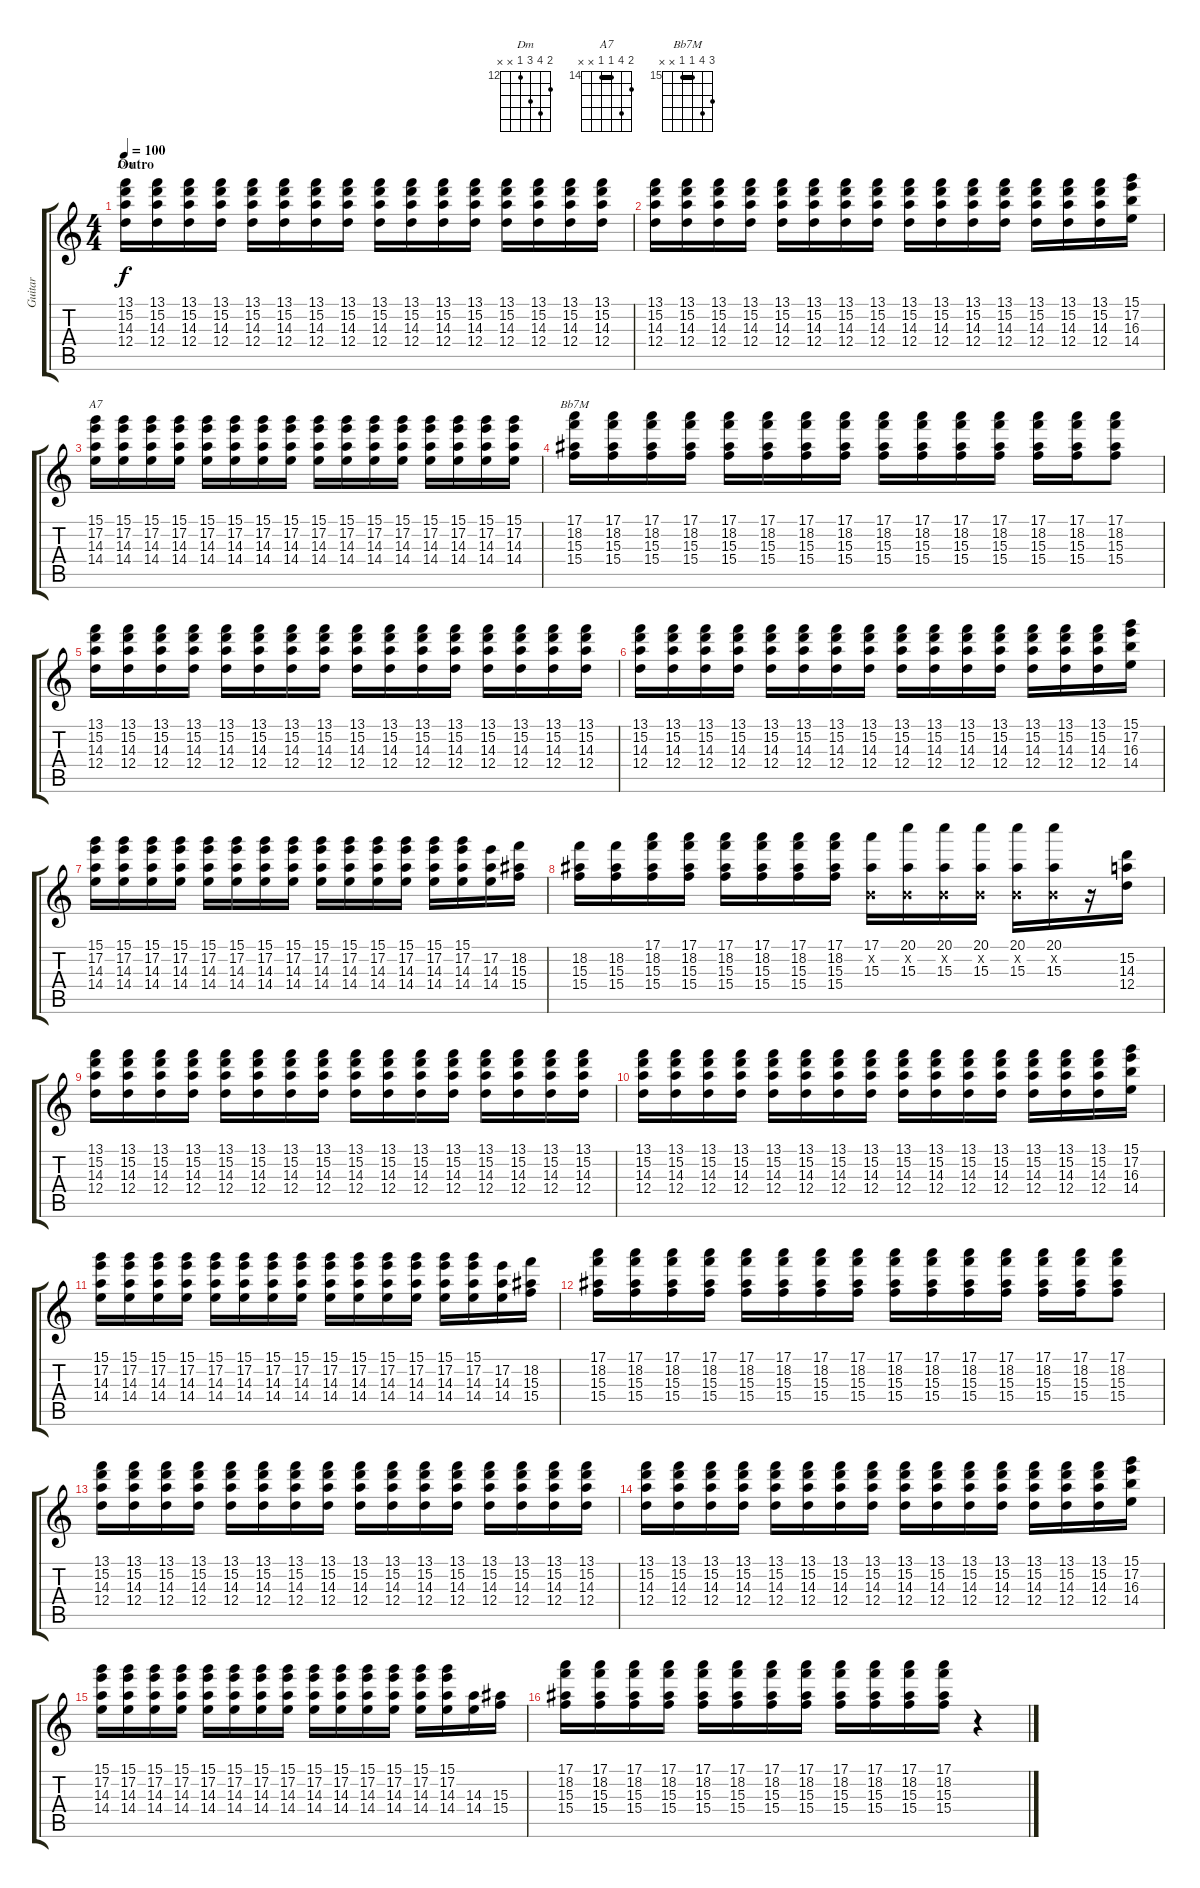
\track ("Guitar" "Guitar") {instrument overdrivenguitar}
\staff {score tabs}
\tuning (E4 B3 G3 D3 A2 E2) {hide}
\chord ("Dm" 13 15 14 12 x x) {firstfret 12}
\chord ("A7" 15 17 14 14 x x) {firstfret 14 barre 14}
\chord ("Bb7M" 17 18 15 15 x x) {firstfret 15 barre 15}
\ts (4 4)
\section ("" "Outro")
\tempo 100
\clef g2
\ks c
(13.1 15.2 14.3 12.4).16{ch "Dm" dy f} (13.1 15.2 14.3 12.4).16 (13.1 15.2 14.3 12.4).16 (13.1 15.2 14.3 12.4).16 (13.1 15.2 14.3 12.4).16 (13.1 15.2 14.3 12.4).16 (13.1 15.2 14.3 12.4).16 (13.1 15.2 14.3 12.4).16 (13.1 15.2 14.3 12.4).16 (13.1 15.2 14.3 12.4).16 (13.1 15.2 14.3 12.4).16 (13.1 15.2 14.3 12.4).16 (13.1 15.2 14.3 12.4).16 (13.1 15.2 14.3 12.4).16 (13.1 15.2 14.3 12.4).16 (13.1 15.2 14.3 12.4).16 |
(13.1 15.2 14.3 12.4).16 (13.1 15.2 14.3 12.4).16 (13.1 15.2 14.3 12.4).16 (13.1 15.2 14.3 12.4).16 (13.1 15.2 14.3 12.4).16 (13.1 15.2 14.3 12.4).16 (13.1 15.2 14.3 12.4).16 (13.1 15.2 14.3 12.4).16 (13.1 15.2 14.3 12.4).16 (13.1 15.2 14.3 12.4).16 (13.1 15.2 14.3 12.4).16 (13.1 15.2 14.3 12.4).16 (13.1 15.2 14.3 12.4).16 (13.1 15.2 14.3 12.4).16 (13.1 15.2 14.3 12.4).16 (15.1 17.2 16.3 14.4).16 |
(15.1 17.2 14.3 14.4).16{ch "A7"} (15.1 17.2 14.3 14.4).16 (15.1 17.2 14.3 14.4).16 (15.1 17.2 14.3 14.4).16 (15.1 17.2 14.3 14.4).16 (15.1 17.2 14.3 14.4).16 (15.1 17.2 14.3 14.4).16 (15.1 17.2 14.3 14.4).16 (15.1 17.2 14.3 14.4).16 (15.1 17.2 14.3 14.4).16 (15.1 17.2 14.3 14.4).16 (15.1 17.2 14.3 14.4).16 (15.1 17.2 14.3 14.4).16 (15.1 17.2 14.3 14.4).16 (15.1 17.2 14.3 14.4).16 (15.1 17.2 14.3 14.4).16 |
(17.1 18.2 15.3 15.4).16{ch "Bb7M"} (17.1 18.2 15.3 15.4).16 (17.1 18.2 15.3 15.4).16 (17.1 18.2 15.3 15.4).16 (17.1 18.2 15.3 15.4).16 (17.1 18.2 15.3 15.4).16 (17.1 18.2 15.3 15.4).16 (17.1 18.2 15.3 15.4).16 (17.1 18.2 15.3 15.4).16 (17.1 18.2 15.3 15.4).16 (17.1 18.2 15.3 15.4).16 (17.1 18.2 15.3 15.4).16 (17.1 18.2 15.3 15.4).16 (17.1 18.2 15.3 15.4).16 (17.1 18.2 15.3 15.4).8 |
(13.1 15.2 14.3 12.4).16 (13.1 15.2 14.3 12.4).16 (13.1 15.2 14.3 12.4).16 (13.1 15.2 14.3 12.4).16 (13.1 15.2 14.3 12.4).16 (13.1 15.2 14.3 12.4).16 (13.1 15.2 14.3 12.4).16 (13.1 15.2 14.3 12.4).16 (13.1 15.2 14.3 12.4).16 (13.1 15.2 14.3 12.4).16 (13.1 15.2 14.3 12.4).16 (13.1 15.2 14.3 12.4).16 (13.1 15.2 14.3 12.4).16 (13.1 15.2 14.3 12.4).16 (13.1 15.2 14.3 12.4).16 (13.1 15.2 14.3 12.4).16 |
(13.1 15.2 14.3 12.4).16 (13.1 15.2 14.3 12.4).16 (13.1 15.2 14.3 12.4).16 (13.1 15.2 14.3 12.4).16 (13.1 15.2 14.3 12.4).16 (13.1 15.2 14.3 12.4).16 (13.1 15.2 14.3 12.4).16 (13.1 15.2 14.3 12.4).16 (13.1 15.2 14.3 12.4).16 (13.1 15.2 14.3 12.4).16 (13.1 15.2 14.3 12.4).16 (13.1 15.2 14.3 12.4).16 (13.1 15.2 14.3 12.4).16 (13.1 15.2 14.3 12.4).16 (13.1 15.2 14.3 12.4).16 (15.1 17.2 16.3 14.4).16 |
(15.1 17.2 14.3 14.4).16 (15.1 17.2 14.3 14.4).16 (15.1 17.2 14.3 14.4).16 (15.1 17.2 14.3 14.4).16 (15.1 17.2 14.3 14.4).16 (15.1 17.2 14.3 14.4).16 (15.1 17.2 14.3 14.4).16 (15.1 17.2 14.3 14.4).16 (15.1 17.2 14.3 14.4).16 (15.1 17.2 14.3 14.4).16 (15.1 17.2 14.3 14.4).16 (15.1 17.2 14.3 14.4).16 (15.1 17.2 14.3 14.4).16 (15.1 17.2 14.3 14.4).16 (17.2 14.3 14.4).16 (18.2 15.3 15.4).16 |
(18.2 15.3 15.4).16 (18.2 15.3 15.4).16 (17.1 18.2 15.3 15.4).16 (17.1 18.2 15.3 15.4).16 (17.1 18.2 15.3 15.4).16 (17.1 18.2 15.3 15.4).16 (17.1 18.2 15.3 15.4).16 (17.1 18.2 15.3 15.4).16 (17.1 0.2{x} 15.3).16 (20.1 0.2{x} 15.3).16 (20.1 0.2{x} 15.3).16 (20.1 0.2{x} 15.3).16 (20.1 0.2{x} 15.3).16 (20.1 0.2{x} 15.3).16 r.16 (15.2 14.3 12.4).16 |
(13.1 15.2 14.3 12.4).16 (13.1 15.2 14.3 12.4).16 (13.1 15.2 14.3 12.4).16 (13.1 15.2 14.3 12.4).16 (13.1 15.2 14.3 12.4).16 (13.1 15.2 14.3 12.4).16 (13.1 15.2 14.3 12.4).16 (13.1 15.2 14.3 12.4).16 (13.1 15.2 14.3 12.4).16 (13.1 15.2 14.3 12.4).16 (13.1 15.2 14.3 12.4).16 (13.1 15.2 14.3 12.4).16 (13.1 15.2 14.3 12.4).16 (13.1 15.2 14.3 12.4).16 (13.1 15.2 14.3 12.4).16 (13.1 15.2 14.3 12.4).16 |
(13.1 15.2 14.3 12.4).16 (13.1 15.2 14.3 12.4).16 (13.1 15.2 14.3 12.4).16 (13.1 15.2 14.3 12.4).16 (13.1 15.2 14.3 12.4).16 (13.1 15.2 14.3 12.4).16 (13.1 15.2 14.3 12.4).16 (13.1 15.2 14.3 12.4).16 (13.1 15.2 14.3 12.4).16 (13.1 15.2 14.3 12.4).16 (13.1 15.2 14.3 12.4).16 (13.1 15.2 14.3 12.4).16 (13.1 15.2 14.3 12.4).16 (13.1 15.2 14.3 12.4).16 (13.1 15.2 14.3 12.4).16 (15.1 17.2 16.3 14.4).16 |
(15.1 17.2 14.3 14.4).16 (15.1 17.2 14.3 14.4).16 (15.1 17.2 14.3 14.4).16 (15.1 17.2 14.3 14.4).16 (15.1 17.2 14.3 14.4).16 (15.1 17.2 14.3 14.4).16 (15.1 17.2 14.3 14.4).16 (15.1 17.2 14.3 14.4).16 (15.1 17.2 14.3 14.4).16 (15.1 17.2 14.3 14.4).16 (15.1 17.2 14.3 14.4).16 (15.1 17.2 14.3 14.4).16 (15.1 17.2 14.3 14.4).16 (15.1 17.2 14.3 14.4).16 (17.2 14.3 14.4).16 (18.2 15.3 15.4).16 |
(17.1 18.2 15.3 15.4).16 (17.1 18.2 15.3 15.4).16 (17.1 18.2 15.3 15.4).16 (17.1 18.2 15.3 15.4).16 (17.1 18.2 15.3 15.4).16 (17.1 18.2 15.3 15.4).16 (17.1 18.2 15.3 15.4).16 (17.1 18.2 15.3 15.4).16 (17.1 18.2 15.3 15.4).16 (17.1 18.2 15.3 15.4).16 (17.1 18.2 15.3 15.4).16 (17.1 18.2 15.3 15.4).16 (17.1 18.2 15.3 15.4).16 (17.1 18.2 15.3 15.4).16 (17.1 18.2 15.3 15.4).8 |
(13.1 15.2 14.3 12.4).16 (13.1 15.2 14.3 12.4).16 (13.1 15.2 14.3 12.4).16 (13.1 15.2 14.3 12.4).16 (13.1 15.2 14.3 12.4).16 (13.1 15.2 14.3 12.4).16 (13.1 15.2 14.3 12.4).16 (13.1 15.2 14.3 12.4).16 (13.1 15.2 14.3 12.4).16 (13.1 15.2 14.3 12.4).16 (13.1 15.2 14.3 12.4).16 (13.1 15.2 14.3 12.4).16 (13.1 15.2 14.3 12.4).16 (13.1 15.2 14.3 12.4).16 (13.1 15.2 14.3 12.4).16 (13.1 15.2 14.3 12.4).16 |
(13.1 15.2 14.3 12.4).16 (13.1 15.2 14.3 12.4).16 (13.1 15.2 14.3 12.4).16 (13.1 15.2 14.3 12.4).16 (13.1 15.2 14.3 12.4).16 (13.1 15.2 14.3 12.4).16 (13.1 15.2 14.3 12.4).16 (13.1 15.2 14.3 12.4).16 (13.1 15.2 14.3 12.4).16 (13.1 15.2 14.3 12.4).16 (13.1 15.2 14.3 12.4).16 (13.1 15.2 14.3 12.4).16 (13.1 15.2 14.3 12.4).16 (13.1 15.2 14.3 12.4).16 (13.1 15.2 14.3 12.4).16 (15.1 17.2 16.3 14.4).16 |
(15.1 17.2 14.3 14.4).16 (15.1 17.2 14.3 14.4).16 (15.1 17.2 14.3 14.4).16 (15.1 17.2 14.3 14.4).16 (15.1 17.2 14.3 14.4).16 (15.1 17.2 14.3 14.4).16 (15.1 17.2 14.3 14.4).16 (15.1 17.2 14.3 14.4).16 (15.1 17.2 14.3 14.4).16 (15.1 17.2 14.3 14.4).16 (15.1 17.2 14.3 14.4).16 (15.1 17.2 14.3 14.4).16 (15.1 17.2 14.3 14.4).16 (15.1 17.2 14.3 14.4).16 (14.3 14.4).16 (15.3 15.4).16 |
(17.1 18.2 15.3 15.4).16 (17.1 18.2 15.3 15.4).16 (17.1 18.2 15.3 15.4).16 (17.1 18.2 15.3 15.4).16 (17.1 18.2 15.3 15.4).16 (17.1 18.2 15.3 15.4).16 (17.1 18.2 15.3 15.4).16 (17.1 18.2 15.3 15.4).16 (17.1 18.2 15.3 15.4).16 (17.1 18.2 15.3 15.4).16 (17.1 18.2 15.3 15.4).16 (17.1 18.2 15.3 15.4).16 r.4
